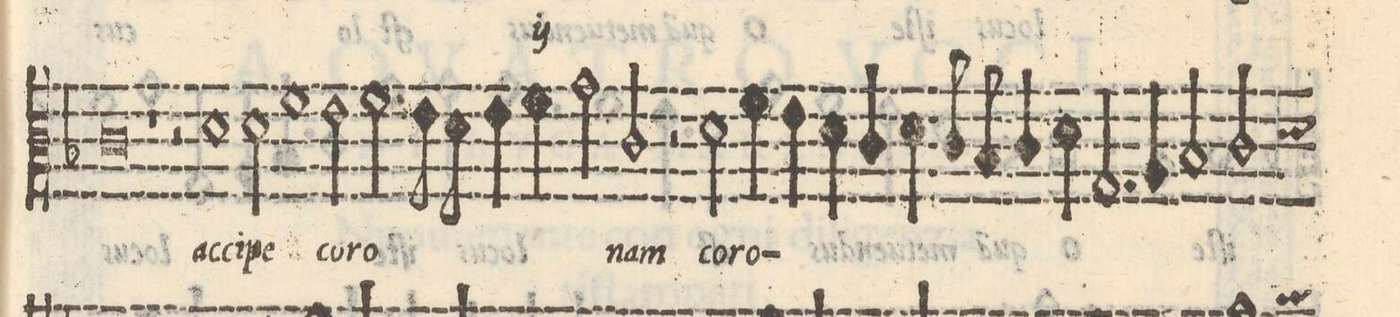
**kern	**text
*I"ALTVS	*
*clefC3	*
*k[b-]	*
*met(C|)	*
*M2/1	*
0c	.
=16-	=16-
1r	.
2r	.
1d\	ac-
=17-	=17-
2d\	-ci-
1f	-pe
=18-	=18-
2e\	co-
2.f\	-ro-
8e\	.
8d\	.
4e\	.
4f\	.
=19-	=19-
2g\	.
2c/	-nam
2r	.
2d\	co-
=20-	=20-
4f\	-ro-
4e\	.
4d\	.
4c/	.
4d\	.
8c/	.
8B-/	.
4c/	.
4d\	.
=21-	=21-
2.G/	.
4A/	.
2B-/	.
2c/	.
*custos:d	*
=22-	=22-
*-	*-
